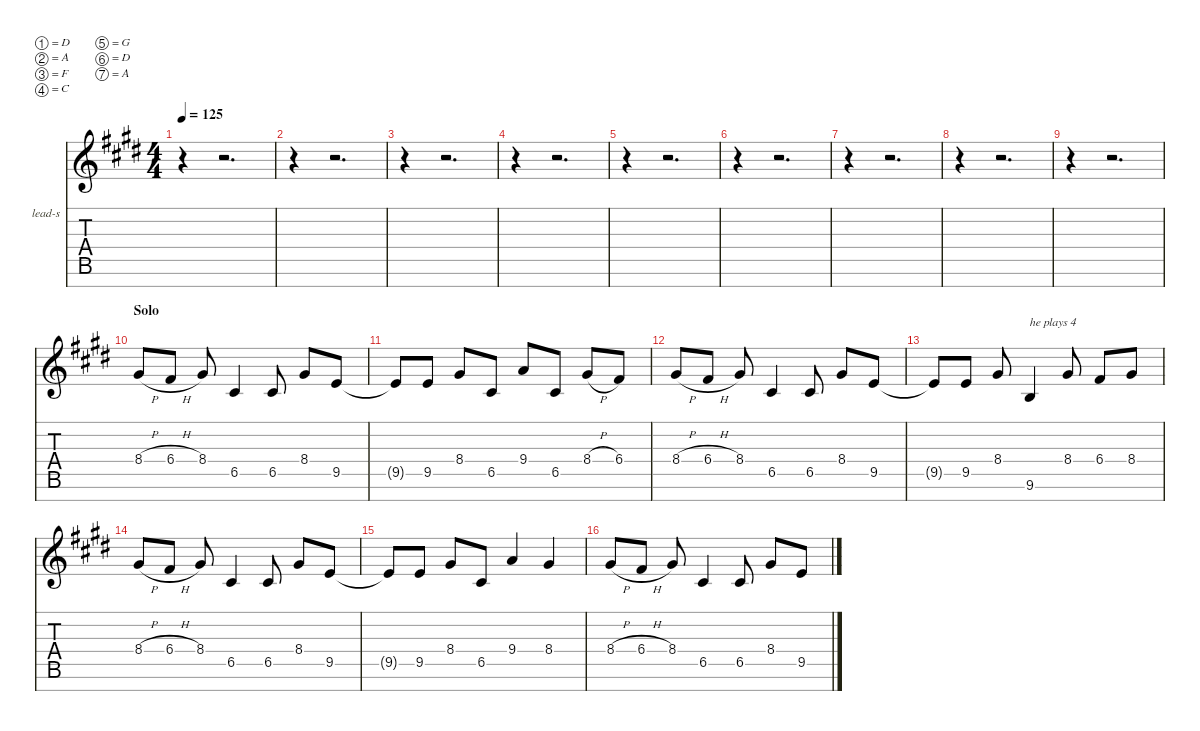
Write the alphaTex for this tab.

\defaultSystemsLayout 4
\hideDynamics
\bracketExtendMode nobrackets
\firstSystemTrackNameOrientation horizontal
\otherSystemsTrackNameOrientation horizontal
\track ("lead-simple" "lead-s") {solo instrument overdrivenguitar}
\staff {score tabs}
\tuning (D4 A3 F3 C3 G2 D2 A1)
\ts (4 4)
\scale
1.20972
\tempo 125
\accidentals auto
\clef g2
\ottava regular
\simile none
\ks c#minor
r.4{dy mf beam Down} r.2{d beam Down} |
\scale
0.930095 r.4{beam Down} r.2{d beam Down} |
\scale
0.930095 r.4{beam Down} r.2{d beam Down} |
\scale
0.930095 r.4{beam Down} r.2{d beam Down} |
\scale
1.20972 r.4{beam Down} r.2{d beam Down} |
\scale
0.930095 r.4{beam Down} r.2{d beam Down} |
\scale
0.930095 r.4{beam Down} r.2{d beam Down} |
\scale
0.930095 r.4{beam Down} r.2{d beam Down} |
\scale
1.22298 r.4{beam Down} r.2{d beam Down} |
\section ("" "Solo")
\scale
0.925674 8.4{h acc #}.8{beam Up} 6.4{h acc #}.8{beam Up} 8.4{acc #}.8{beam Up} 6.5{acc #}.4{beam Up} 6.5{acc #}.8{beam Up} 8.4{acc #}.8{beam Up} 9.5{acc forcenatural}.8{beam Up} |
\scale
0.925674 9.5{t acc forcenatural}.8{beam Up} 9.5{acc forcenatural}.8{beam Up} 8.4{acc #}.8{beam Up} 6.5{acc #}.8{beam Up} 9.4{acc forcenatural}.8{beam Up} 6.5{acc #}.8{beam Up} 8.4{h acc #}.8{beam Up} 6.4{acc #}.8{beam Up} |
\scale
0.925674 8.4{h acc #}.8{beam Up} 6.4{h acc #}.8{beam Up} 8.4{acc #}.8{beam Up} 6.5{acc #}.4{beam Up} 6.5{acc #}.8{beam Up} 8.4{acc #}.8{beam Up} 9.5{acc forcenatural}.8{beam Up} |
\scale
1.20972 9.5{t acc forcenatural}.8{beam Up} 9.5{acc forcenatural}.8{beam Up} 8.4{acc #}.8{beam Up} 9.6{acc forcenatural}.4{txt "he plays 4" beam Up} 8.4{acc #}.8{beam Up} 6.4{acc #}.8{beam Up} 8.4{acc #}.8{beam Up} |
\scale
0.930095 8.4{h acc #}.8{beam Up} 6.4{h acc #}.8{beam Up} 8.4{acc #}.8{beam Up} 6.5{acc #}.4{beam Up} 6.5{acc #}.8{beam Up} 8.4{acc #}.8{beam Up} 9.5{acc forcenatural}.8{beam Up} |
\scale
0.930095 9.5{t acc forcenatural}.8{beam Up} 9.5{acc forcenatural}.8{beam Up} 8.4{acc #}.8{beam Up} 6.5{acc #}.8{beam Up} 9.4{acc forcenatural}.4{beam Up} 8.4{acc #}.4{beam Up} |
\scale
0.930095 8.4{h acc #}.8{beam Up} 6.4{h acc #}.8{beam Up} 8.4{acc #}.8{beam Up} 6.5{acc #}.4{beam Up} 6.5{acc #}.8{beam Up} 8.4{acc #}.8{beam Up} 9.5{acc forcenatural}.8{beam Up}
